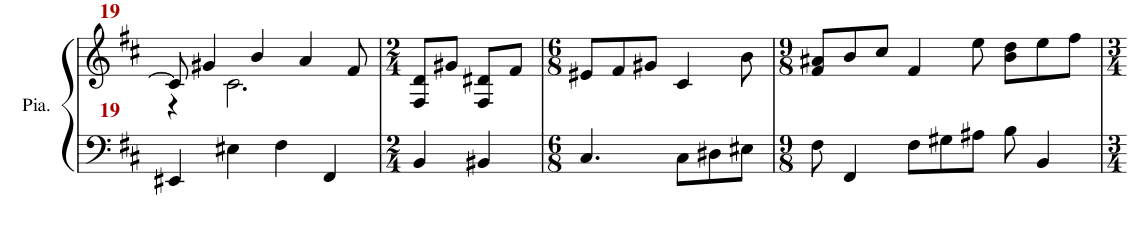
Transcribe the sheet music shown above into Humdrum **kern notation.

**kern	**kern
*part1	*part1
*staff2	*staff1
*I"Piano	*
*I'Pno.	*
!!LO:PB:g=z
*clefF4	*clefG2
*k[f#c#]	*k[f#c#]
*M4/4	*M4/4
=19	=19
*	*^
4EE#X/	8c#/]	4r
.	4g#X/	.
4E#X\	.	2.c#\
.	4b/	.
4F#\	.	.
.	4a/	.
4FF#/	.	.
.	8f#/	.
*	*v	*v
=20	=20
*M2/4	*M2/4
4BB/	8F#/ 8d/L
.	8g#X/J
4BB#X/	8F#/ 8d#X/L
.	8f#/J
=21	=21
*M6/8	*M6/8
4.C#/	8e#X/L
.	8f#/
.	8g#X/J
8C#\L	4c#/
8D#X\	.
8E#X\J	8b\
=22	=22
*M9/8	*M9/8
8F#\	8f#/ 8a#X/L
4FF#/	8b/
.	8cc#/J
8F#\L	4f#/
8G#X\	.
8A#X\J	8ee\
8B\	8b\ 8dd\L
4BB/	8ee\
.	8ff#\J
=	=
*-	*-
